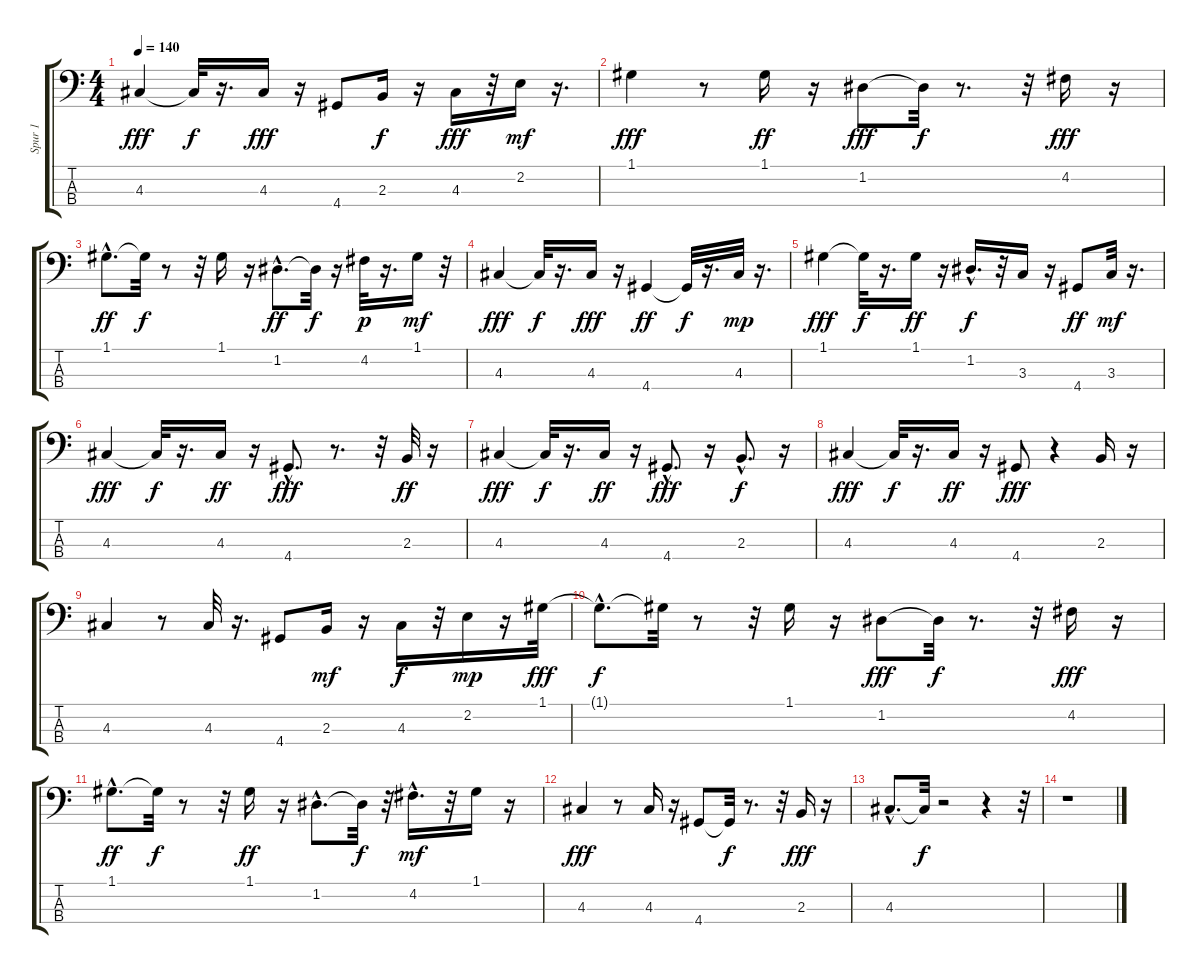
\track ("Spur 1" "Spur 1") {instrument fretlessbass}
\staff {score tabs}
\tuning (G2 D2 A1 E1) {hide}
\ts (4 4)
\tempo 140
\clef f4
\ks c
4.3.4{dy fff} 4.3{t}.32{dy f} r.16{d} 4.3.16{dy fff} r.16 4.4.8 2.3.16{dy f} r.16 4.3.16{dy fff} r.32 2.2.16{dy mf} r.16{d} |
1.1.4{dy fff} r.8 1.1.16{dy ff} r.16 1.2.8{dy fff} 1.2{t}.32{dy f} r.8{d} r.32 4.2.16{dy fff} r.16 |
1.1{hac}.8{d dy ff} 1.1{t}.32{dy f} r.8 r.32 1.1.16 r.16 1.2{hac}.8{d dy ff} 1.2{t}.32{dy f} r.16 4.2.32{dy p} r.16{d} 1.1.16{dy mf} r.32 |
4.3.4{dy fff} 4.3{t}.32{dy f} r.16{d} 4.3.16{dy fff} r.16 4.4.4{dy ff} 4.4{t}.32{dy f} r.16{d} 4.3.32{dy mp} r.16{d} |
1.1.4{dy fff} 1.1{t}.32{dy f} r.16{d} 1.1.16{dy ff} r.16 1.2{hac}.16{d dy f} r.32 3.3.16 r.16 4.4.8{dy ff} 3.3.32{dy mf} r.16{d} |
4.3.4{dy fff} 4.3{t}.32{dy f} r.16{d} 4.3.16{dy ff} r.16 4.4{hac}.8{d dy fff} r.8{d} r.32 2.3.32{dy ff} r.16 |
4.3.4{dy fff} 4.3{t}.32{dy f} r.16{d} 4.3.16{dy ff} r.16 4.4{hac}.8{d dy fff} r.16 2.3{hac}.8{d dy f} r.16 |
4.3.4{dy fff} 4.3{t}.32{dy f} r.16{d} 4.3.16{dy ff} r.16 4.4.8{dy fff} r.4 2.3.16 r.16 |
4.3.4 r.8 4.3.32 r.16{d} 4.4.8 2.3.16{dy mf} r.16 4.3.16{dy f} r.32 2.2.16{dy mp} r.16 1.1.32{dy fff} |
1.1{hac t}.8{d dy f} 1.1{t}.32 r.8 r.32 1.1.16 r.16 1.2.8{dy fff} 1.2{t}.32{dy f} r.8{d} r.32 4.2.16{dy fff} r.16 |
1.1{hac}.8{d dy ff} 1.1{t}.32{dy f} r.8 r.32 1.1.16{dy ff} r.16 1.2{hac}.8{d} 1.2{t}.32{dy f} r.32 4.2{hac}.16{d dy mf} r.32 1.1.16 r.16 |
4.3.4{dy fff} r.8 4.3.16 r.16 4.4.8 4.4{t}.32{dy f} r.8{d} r.32 2.3.16{dy fff} r.16 |
4.3{hac}.8{d} 4.3{t}.32{dy f} r.2 r.4 r.32 |
r.1
